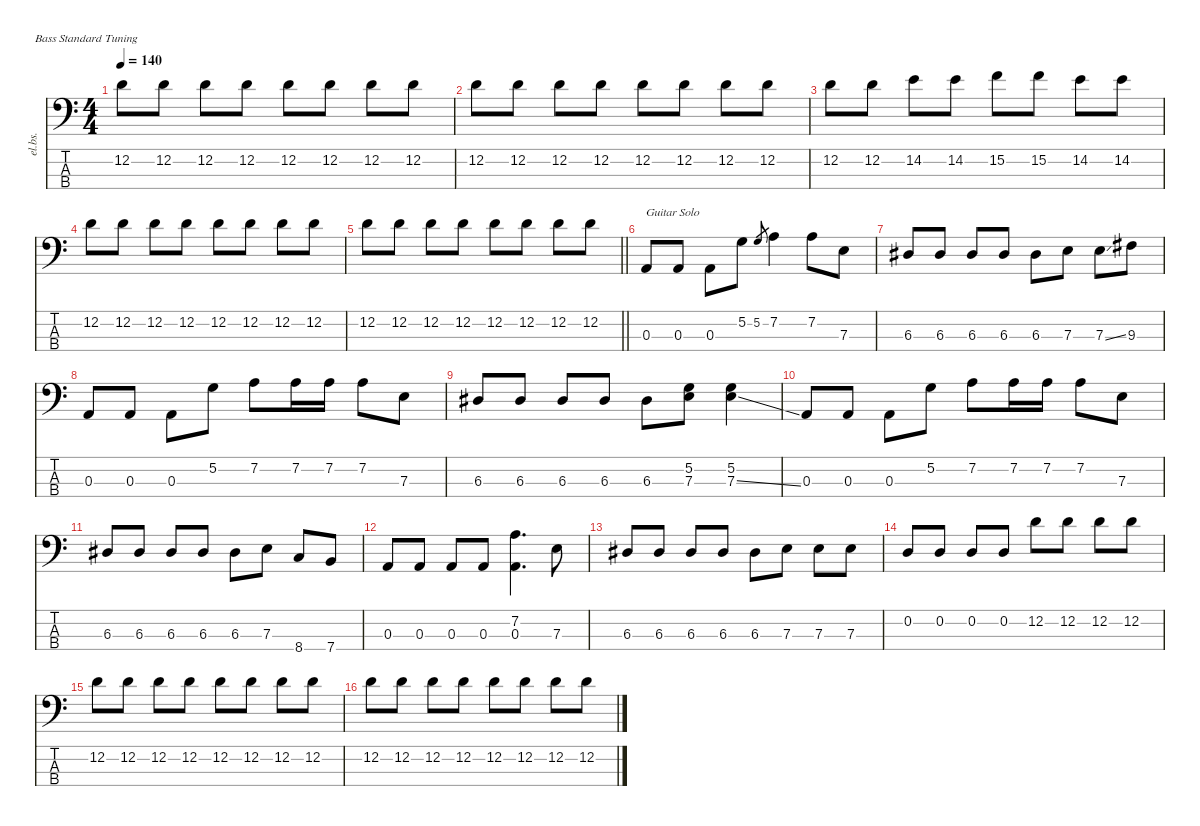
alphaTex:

\defaultSystemsLayout 4
\hideDynamics
\bracketExtendMode nobrackets
\otherSystemsTrackNameOrientation horizontal
\track ("Bassgtr." "el.bs.") {defaultSystemsLayout 8 instrument electricbasspick}
\staff {score tabs}
\tuning (G2 D2 A1 E1)
\ts (4 4)
\tempo 140
\clef f4
\ks c
12.2.8{dy f beam Down} 12.2.8{beam Down} 12.2.8{beam Down} 12.2.8{beam Down} 12.2.8{beam Down} 12.2.8{beam Down} 12.2.8{beam Down} 12.2.8{beam Down} |
12.2.8{beam Down} 12.2.8{beam Down} 12.2.8{beam Down} 12.2.8{beam Down} 12.2.8{beam Down} 12.2.8{beam Down} 12.2.8{beam Down} 12.2.8{beam Down} |
12.2.8{beam Down} 12.2.8{beam Down} 14.2.8{beam Down} 14.2.8{beam Down} 15.2.8{beam Down} 15.2.8{beam Down} 14.2.8{beam Down} 14.2.8{beam Down} |
12.2.8{beam Down} 12.2.8{beam Down} 12.2.8{beam Down} 12.2.8{beam Down} 12.2.8{beam Down} 12.2.8{beam Down} 12.2.8{beam Down} 12.2.8{beam Down} |
\barLineRight lightlight
12.2.8{beam Down} 12.2.8{beam Down} 12.2.8{beam Down} 12.2.8{beam Down} 12.2.8{beam Down} 12.2.8{beam Down} 12.2.8{beam Down} 12.2.8{beam Down} |
0.3.8{txt "Guitar Solo" beam Up} 0.3.8{beam Up} 0.3.8{beam Down} 5.2.8{beam Down} 5.2.8{gr dy mf beam Up} 7.2.4{dy f beam Down} 7.2.8{beam Down} 7.3.8{beam Down} |
6.3{acc #}.8{beam Up} 6.3{acc #}.8{beam Up} 6.3{acc #}.8{beam Up} 6.3{acc #}.8{beam Up} 6.3{acc #}.8{beam Down} 7.3.8{beam Down} 7.3{ss}.8{beam Down} 9.3{acc #}.8{beam Down} |
0.3.8{beam Up} 0.3.8{beam Up} 0.3.8{beam Down} 5.2.8{beam Down} 7.2.8{beam Down} 7.2.16{beam Down} 7.2.16{beam Down} 7.2.8{beam Down} 7.3.8{beam Down} |
6.3{acc #}.8{beam Up} 6.3{acc #}.8{beam Up} 6.3{acc #}.8{beam Up} 6.3{acc #}.8{beam Up} 6.3{acc #}.8{beam Down} (5.2 7.3).8{beam Down} (5.2 7.3{ss}).4{beam Down} |
0.3.8{beam Up} 0.3.8{beam Up} 0.3.8{beam Down} 5.2.8{beam Down} 7.2.8{beam Down} 7.2.16{beam Down} 7.2.16{beam Down} 7.2.8{beam Down} 7.3.8{beam Down} |
6.3{acc #}.8{beam Up} 6.3{acc #}.8{beam Up} 6.3{acc #}.8{beam Up} 6.3{acc #}.8{beam Up} 6.3{acc #}.8{beam Down} 7.3.8{beam Down} 8.4.8{beam Up} 7.4.8{beam Up} |
0.3.8{beam Up} 0.3.8{beam Up} 0.3.8{beam Up} 0.3.8{beam Up} (7.2 0.3).4{d beam Down} 7.3.8{beam Down} |
6.3{acc #}.8{beam Up} 6.3{acc #}.8{beam Up} 6.3{acc #}.8{beam Up} 6.3{acc #}.8{beam Up} 6.3{acc #}.8{beam Down} 7.3.8{beam Down} 7.3.8{beam Down} 7.3.8{beam Down} |
0.2.8{beam Up} 0.2.8{beam Up} 0.2.8{beam Up} 0.2.8{beam Up} 12.2.8{beam Down} 12.2.8{beam Down} 12.2.8{beam Down} 12.2.8{beam Down} |
12.2.8{beam Down} 12.2.8{beam Down} 12.2.8{beam Down} 12.2.8{beam Down} 12.2.8{beam Down} 12.2.8{beam Down} 12.2.8{beam Down} 12.2.8{beam Down} |
12.2.8{beam Down} 12.2.8{beam Down} 12.2.8{beam Down} 12.2.8{beam Down} 12.2.8{beam Down} 12.2.8{beam Down} 12.2.8{beam Down} 12.2.8{beam Down}
